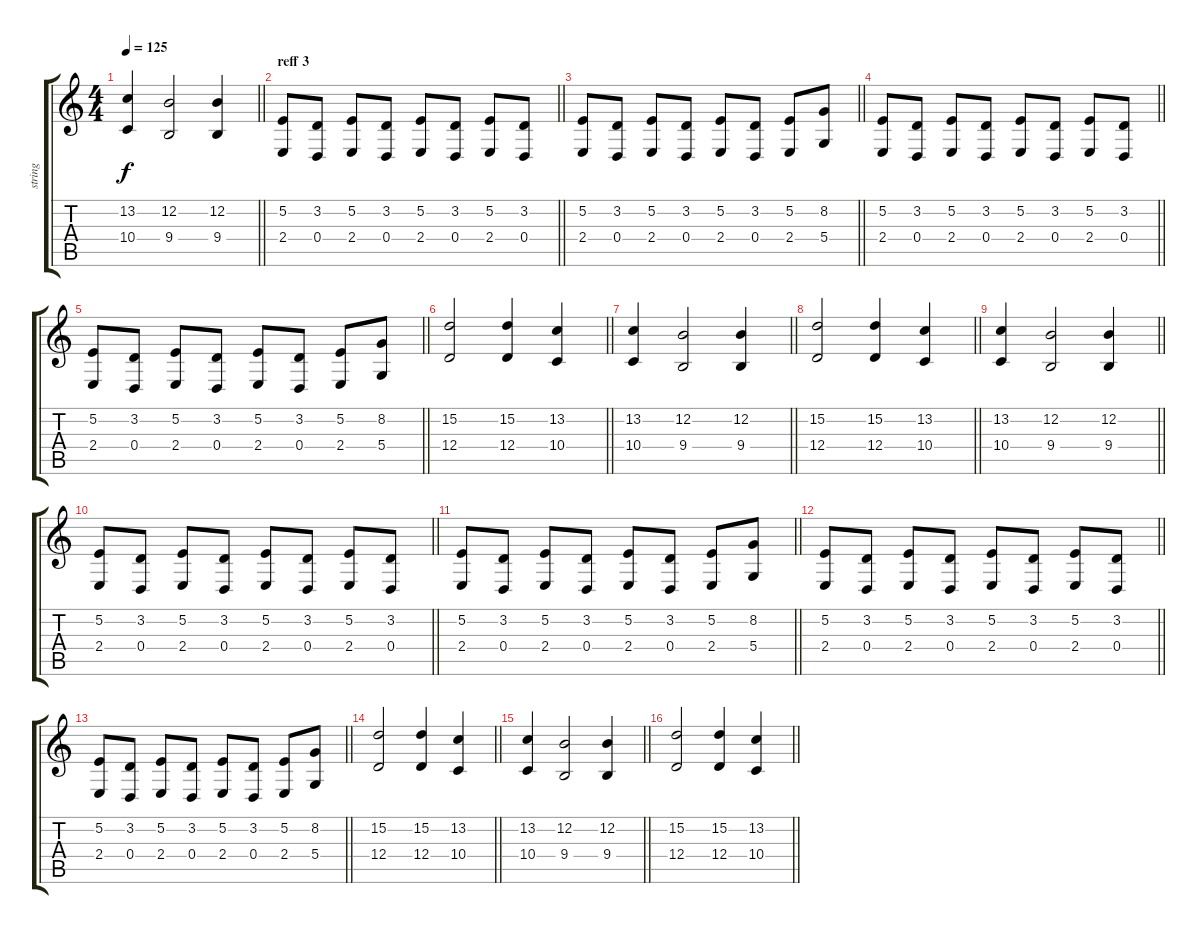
\track ("string " "string ") {instrument tremolostrings}
\staff {score tabs}
\tuning (E4 B3 G3 D3 A2 E2) {hide}
\ts (4 4)
\tempo 125
\clef g2
\barLineRight lightlight
\ks c
(13.2 10.4).4{dy f} (12.2 9.4).2 (12.2 9.4).4 |
\section ("" "reff 3")
\barLineRight lightlight
(5.2 2.4).8 (3.2 0.4).8 (5.2 2.4).8 (3.2 0.4).8 (5.2 2.4).8 (3.2 0.4).8 (5.2 2.4).8 (3.2 0.4).8 |
\barLineRight lightlight
(5.2 2.4).8 (3.2 0.4).8 (5.2 2.4).8 (3.2 0.4).8 (5.2 2.4).8 (3.2 0.4).8 (5.2 2.4).8 (8.2 5.4).8 |
\barLineRight lightlight
(5.2 2.4).8 (3.2 0.4).8 (5.2 2.4).8 (3.2 0.4).8 (5.2 2.4).8 (3.2 0.4).8 (5.2 2.4).8 (3.2 0.4).8 |
\barLineRight lightlight
(5.2 2.4).8 (3.2 0.4).8 (5.2 2.4).8 (3.2 0.4).8 (5.2 2.4).8 (3.2 0.4).8 (5.2 2.4).8 (8.2 5.4).8 |
\barLineRight lightlight
(15.2 12.4).2 (15.2 12.4).4 (13.2 10.4).4 |
\barLineRight lightlight
(13.2 10.4).4 (12.2 9.4).2 (12.2 9.4).4 |
\barLineRight lightlight
(15.2 12.4).2 (15.2 12.4).4 (13.2 10.4).4 |
\barLineRight lightlight
(13.2 10.4).4 (12.2 9.4).2 (12.2 9.4).4 |
\barLineRight lightlight
(5.2 2.4).8 (3.2 0.4).8 (5.2 2.4).8 (3.2 0.4).8 (5.2 2.4).8 (3.2 0.4).8 (5.2 2.4).8 (3.2 0.4).8 |
\barLineRight lightlight
(5.2 2.4).8 (3.2 0.4).8 (5.2 2.4).8 (3.2 0.4).8 (5.2 2.4).8 (3.2 0.4).8 (5.2 2.4).8 (8.2 5.4).8 |
\barLineRight lightlight
(5.2 2.4).8 (3.2 0.4).8 (5.2 2.4).8 (3.2 0.4).8 (5.2 2.4).8 (3.2 0.4).8 (5.2 2.4).8 (3.2 0.4).8 |
\barLineRight lightlight
(5.2 2.4).8 (3.2 0.4).8 (5.2 2.4).8 (3.2 0.4).8 (5.2 2.4).8 (3.2 0.4).8 (5.2 2.4).8 (8.2 5.4).8 |
\barLineRight lightlight
(15.2 12.4).2 (15.2 12.4).4 (13.2 10.4).4 |
\barLineRight lightlight
(13.2 10.4).4 (12.2 9.4).2 (12.2 9.4).4 |
\barLineRight lightlight
(15.2 12.4).2 (15.2 12.4).4 (13.2 10.4).4
